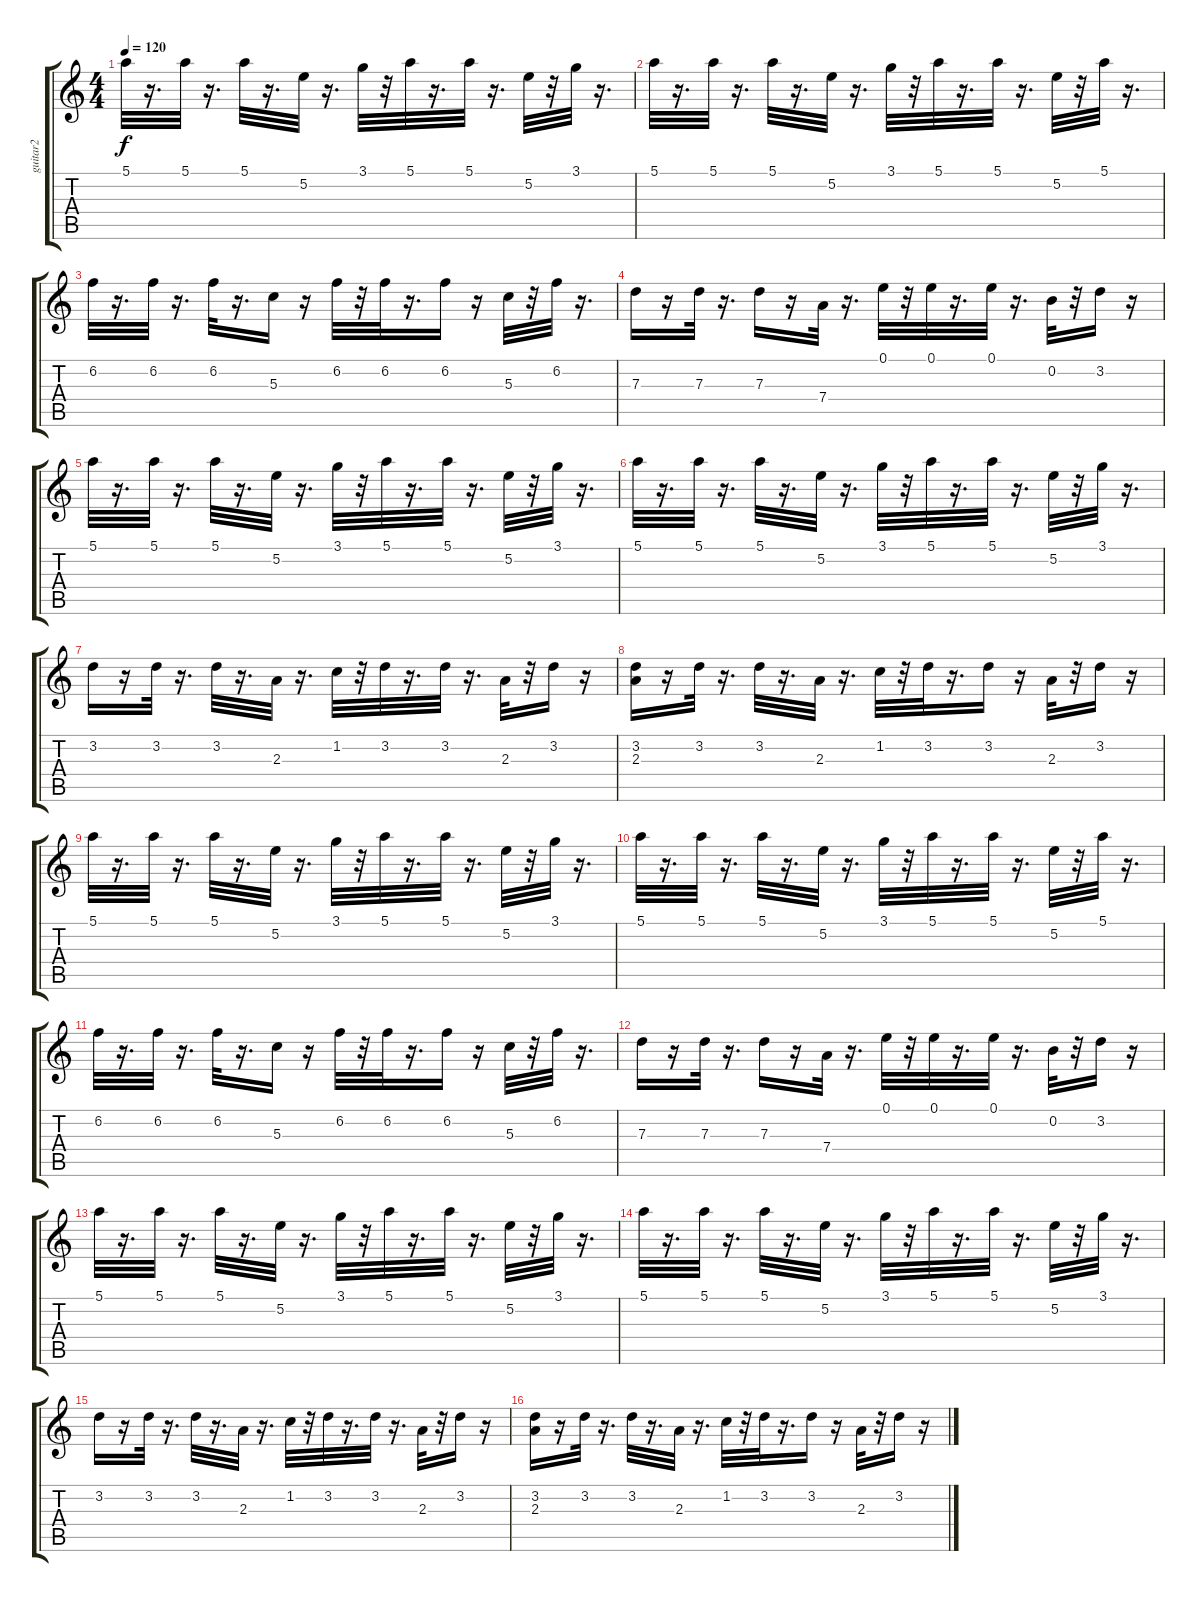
\track ("guitar2" "guitar2") {instrument electricguitarclean}
\staff {score tabs}
\tuning (E4 B3 G3 D3 A2 E2) {hide}
\ts (4 4)
\tempo 120
\clef g2
\ks c
5.1.32{dy f} r.16{d} 5.1.32 r.16{d} 5.1.32 r.16{d} 5.2.32 r.16{d} 3.1.32 r.32 5.1.32 r.16{d} 5.1.32 r.16{d} 5.2.32 r.32 3.1.32 r.16{d} |
5.1.32 r.16{d} 5.1.32 r.16{d} 5.1.32 r.16{d} 5.2.32 r.16{d} 3.1.32 r.32 5.1.32 r.16{d} 5.1.32 r.16{d} 5.2.32 r.32 5.1.32 r.16{d} |
6.2.32 r.16{d} 6.2.32 r.16{d} 6.2.32 r.16{d} 5.3.16 r.16 6.2.32 r.32 6.2.32 r.16{d} 6.2.16 r.16 5.3.32 r.32 6.2.32 r.16{d} |
7.3.16 r.16 7.3.32 r.16{d} 7.3.16 r.16 7.4.32 r.16{d} 0.1.32 r.32 0.1.32 r.16{d} 0.1.32 r.16{d} 0.2.32 r.32 3.2.16 r.16 |
5.1.32 r.16{d} 5.1.32 r.16{d} 5.1.32 r.16{d} 5.2.32 r.16{d} 3.1.32 r.32 5.1.32 r.16{d} 5.1.32 r.16{d} 5.2.32 r.32 3.1.32 r.16{d} |
5.1.32 r.16{d} 5.1.32 r.16{d} 5.1.32 r.16{d} 5.2.32 r.16{d} 3.1.32 r.32 5.1.32 r.16{d} 5.1.32 r.16{d} 5.2.32 r.32 3.1.32 r.16{d} |
3.2.16 r.16 3.2.32 r.16{d} 3.2.32 r.16{d} 2.3.32 r.16{d} 1.2.32 r.32 3.2.32 r.16{d} 3.2.32 r.16{d} 2.3.32 r.32 3.2.16 r.16 |
(3.2 2.3).16 r.16 3.2.32 r.16{d} 3.2.32 r.16{d} 2.3.32 r.16{d} 1.2.32 r.32 3.2.32 r.16{d} 3.2.16 r.16 2.3.32 r.32 3.2.16 r.16 |
5.1.32 r.16{d} 5.1.32 r.16{d} 5.1.32 r.16{d} 5.2.32 r.16{d} 3.1.32 r.32 5.1.32 r.16{d} 5.1.32 r.16{d} 5.2.32 r.32 3.1.32 r.16{d} |
5.1.32 r.16{d} 5.1.32 r.16{d} 5.1.32 r.16{d} 5.2.32 r.16{d} 3.1.32 r.32 5.1.32 r.16{d} 5.1.32 r.16{d} 5.2.32 r.32 5.1.32 r.16{d} |
6.2.32 r.16{d} 6.2.32 r.16{d} 6.2.32 r.16{d} 5.3.16 r.16 6.2.32 r.32 6.2.32 r.16{d} 6.2.16 r.16 5.3.32 r.32 6.2.32 r.16{d} |
7.3.16 r.16 7.3.32 r.16{d} 7.3.16 r.16 7.4.32 r.16{d} 0.1.32 r.32 0.1.32 r.16{d} 0.1.32 r.16{d} 0.2.32 r.32 3.2.16 r.16 |
5.1.32 r.16{d} 5.1.32 r.16{d} 5.1.32 r.16{d} 5.2.32 r.16{d} 3.1.32 r.32 5.1.32 r.16{d} 5.1.32 r.16{d} 5.2.32 r.32 3.1.32 r.16{d} |
5.1.32 r.16{d} 5.1.32 r.16{d} 5.1.32 r.16{d} 5.2.32 r.16{d} 3.1.32 r.32 5.1.32 r.16{d} 5.1.32 r.16{d} 5.2.32 r.32 3.1.32 r.16{d} |
3.2.16 r.16 3.2.32 r.16{d} 3.2.32 r.16{d} 2.3.32 r.16{d} 1.2.32 r.32 3.2.32 r.16{d} 3.2.32 r.16{d} 2.3.32 r.32 3.2.16 r.16 |
(3.2 2.3).16 r.16 3.2.32 r.16{d} 3.2.32 r.16{d} 2.3.32 r.16{d} 1.2.32 r.32 3.2.32 r.16{d} 3.2.16 r.16 2.3.32 r.32 3.2.16 r.16
